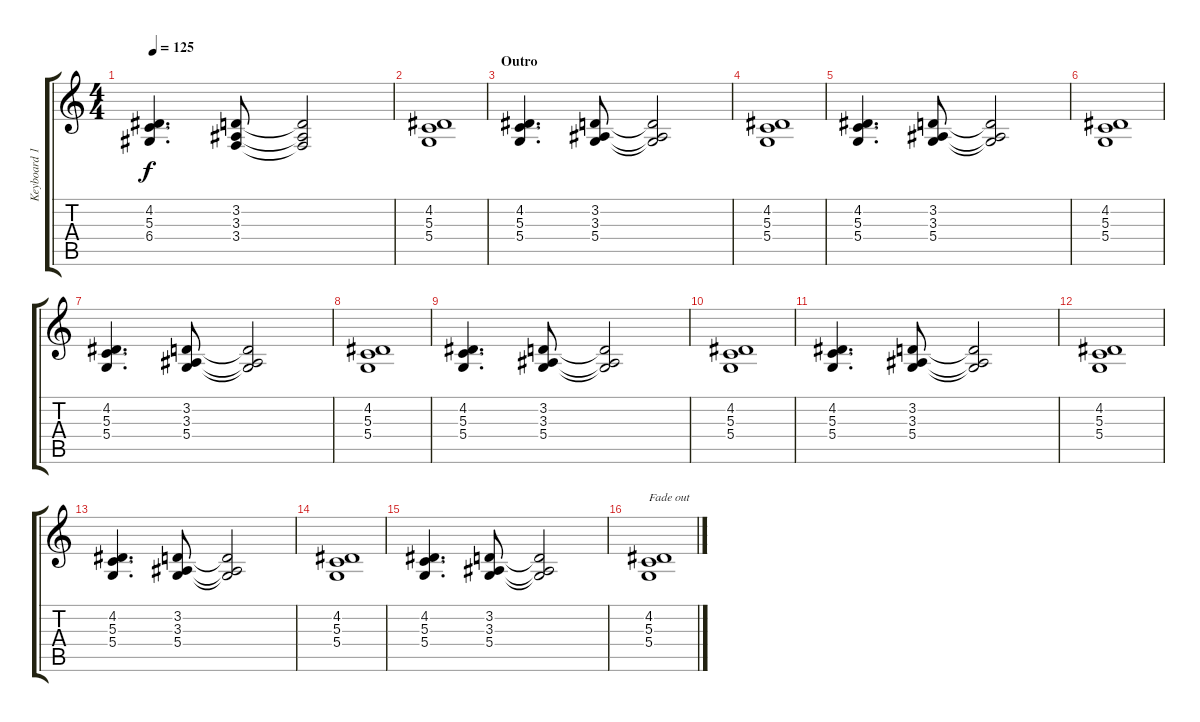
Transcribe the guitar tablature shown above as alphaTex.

\track ("Keyboard 1" "Keyboard 1") {instrument synthstrings1}
\staff {score tabs}
\tuning (E4 B3 G3 D3 A2 E2) {hide}
\ts (4 4)
\tempo 125
\clef g2
\ks c
(4.2 5.3 6.4).4{d dy f} (3.2 3.3 3.4).8 (3.2{t} 3.3{t} 3.4{t}).2 |
(4.2 5.3 5.4).1 |
\section ("" "Outro")
(4.2 5.3 5.4).4{d} (3.2 3.3 5.4).8 (3.2{t} 3.3{t} 5.4{t}).2 |
(4.2 5.3 5.4).1 |
(4.2 5.3 5.4).4{d} (3.2 3.3 5.4).8 (3.2{t} 3.3{t} 5.4{t}).2 |
(4.2 5.3 5.4).1 |
(4.2 5.3 5.4).4{d} (3.2 3.3 5.4).8 (3.2{t} 3.3{t} 5.4{t}).2 |
(4.2 5.3 5.4).1 |
(4.2 5.3 5.4).4{d} (3.2 3.3 5.4).8 (3.2{t} 3.3{t} 5.4{t}).2 |
(4.2 5.3 5.4).1 |
(4.2 5.3 5.4).4{d} (3.2 3.3 5.4).8 (3.2{t} 3.3{t} 5.4{t}).2 |
(4.2 5.3 5.4).1 |
(4.2 5.3 5.4).4{d} (3.2 3.3 5.4).8 (3.2{t} 3.3{t} 5.4{t}).2 |
(4.2 5.3 5.4).1 |
(4.2 5.3 5.4).4{d} (3.2 3.3 5.4).8 (3.2{t} 3.3{t} 5.4{t}).2 |
(4.2 5.3 5.4).1{txt "Fade out"}
